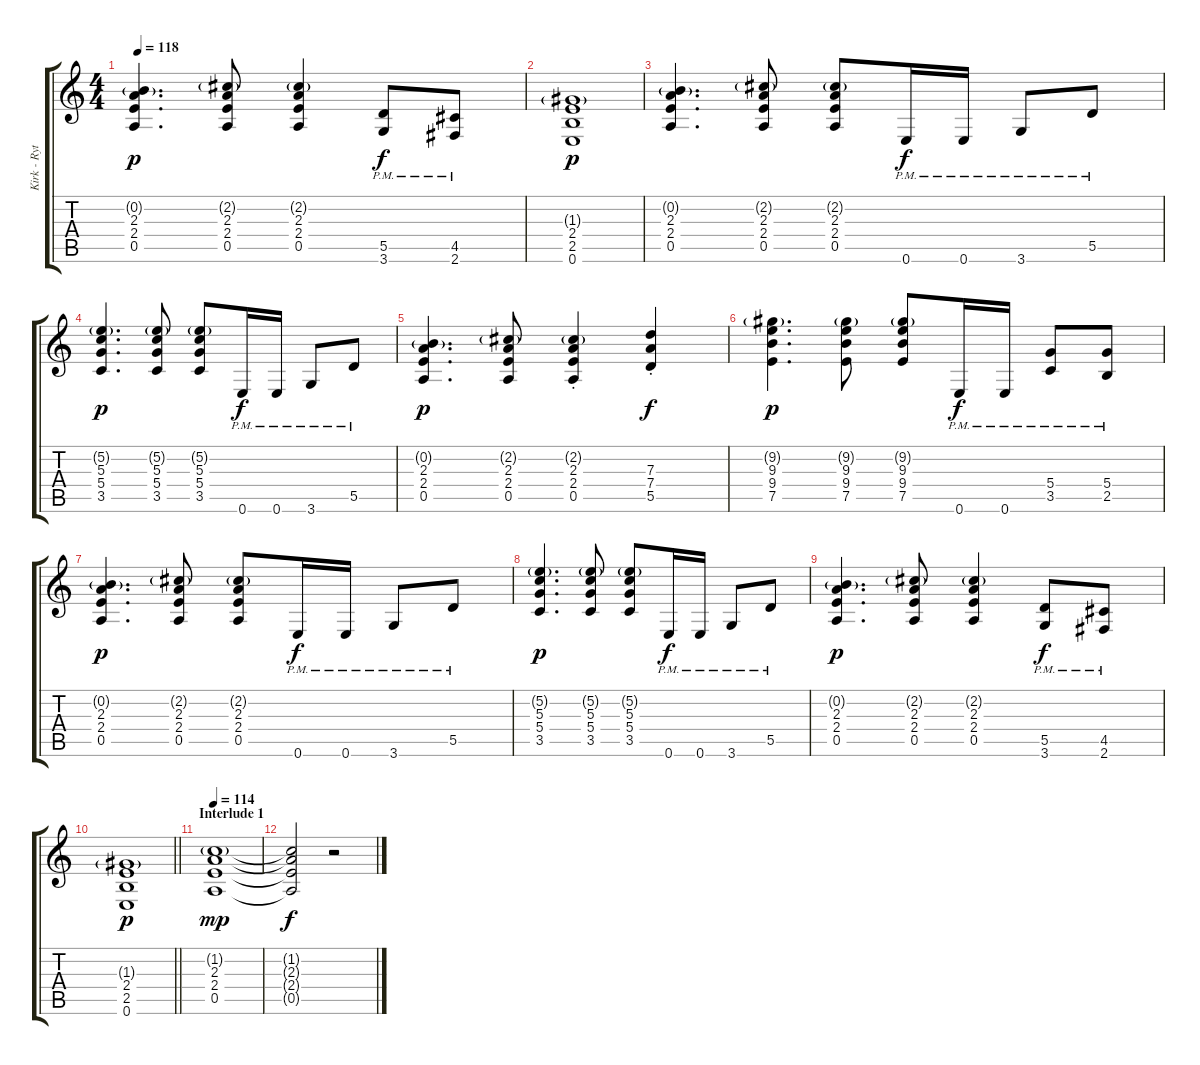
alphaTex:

\track ("Kirk - Rythme Distortion" "Kirk - Ryt") {instrument distortionguitar}
\staff {score tabs}
\tuning (E4 B3 G3 D3 A2 E2) {hide}
\ts (4 4)
\tempo 118
\clef g2
\ks c
(0.2{g} 2.3 2.4 0.5).4{d dy p} (2.2{g} 2.3 2.4 0.5).8 (2.2{g} 2.3 2.4 0.5).4 (5.5{pm} 3.6{pm}).8{dy f} (4.5{pm} 2.6{pm}).8 |
(1.3{g} 2.4 2.5 0.6).1{dy p} |
(0.2{g} 2.3 2.4 0.5).4{d} (2.2{g} 2.3 2.4 0.5).8 (2.2{g} 2.3 2.4 0.5).8 0.6{pm}.16{dy f} 0.6{pm}.16 3.6{pm}.8 5.5{pm}.8 |
(5.2{g} 5.3 5.4 3.5).4{d dy p} (5.2{g} 5.3 5.4 3.5).8 (5.2{g} 5.3 5.4 3.5).8 0.6{pm}.16{dy f} 0.6{pm}.16 3.6{pm}.8 5.5{pm}.8 |
(0.2{g} 2.3 2.4 0.5).4{d dy p} (2.2{g} 2.3 2.4 0.5).8 (2.2{g st} 2.3{st} 2.4{st} 0.5{st}).4 (7.3{st} 7.4{st} 5.5{st}).4{dy f} |
(9.2{g} 9.3 9.4 7.5).4{d dy p} (9.2{g} 9.3 9.4 7.5).8 (9.2{g} 9.3 9.4 7.5).8 0.6{pm}.16{dy f} 0.6{pm}.16 (5.4{pm} 3.5{pm}).8 (5.4{pm} 2.5{pm}).8 |
(0.2{g} 2.3 2.4 0.5).4{d dy p} (2.2{g} 2.3 2.4 0.5).8 (2.2{g} 2.3 2.4 0.5).8 0.6{pm}.16{dy f} 0.6{pm}.16 3.6{pm}.8 5.5{pm}.8 |
(5.2{g} 5.3 5.4 3.5).4{d dy p} (5.2{g} 5.3 5.4 3.5).8 (5.2{g} 5.3 5.4 3.5).8 0.6{pm}.16{dy f} 0.6{pm}.16 3.6{pm}.8 5.5{pm}.8 |
(0.2{g} 2.3 2.4 0.5).4{d dy p} (2.2{g} 2.3 2.4 0.5).8 (2.2{g} 2.3 2.4 0.5).4 (5.5{pm} 3.6{pm}).8{dy f} (4.5{pm} 2.6{pm}).8 |
\barLineRight lightlight
(1.3{g} 2.4 2.5 0.6).1{dy p} |
\section ("" "Interlude 1")
\tempo 114
(1.2{g} 2.3 2.4 0.5).1{dy mp volume 0} |
(1.2{t} 2.3{t} 2.4{t} 0.5{t}).2{dy f} r.2
